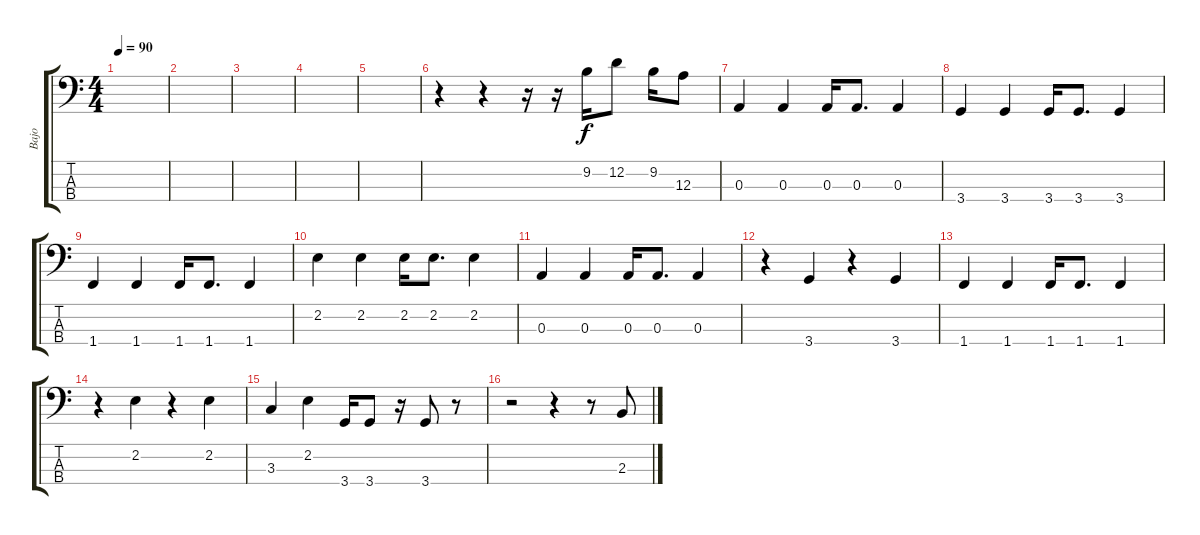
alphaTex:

\track ("Bajo" "Bajo") {instrument electricbassfinger}
\staff {score tabs}
\tuning (G2 D2 A1 E1) {hide}
\ts (4 4)
\tempo 90
\clef f4
\ks c
|
|
|
|
|
r.4 r.4 r.16 r.16 9.2.16 12.2.8 9.2.16 12.3.8 |
0.3.4 0.3.4 0.3.16 0.3.8{d} 0.3.4 |
3.4.4 3.4.4 3.4.16 3.4.8{d} 3.4.4 |
1.4.4 1.4.4 1.4.16 1.4.8{d} 1.4.4 |
2.2.4 2.2.4 2.2.16 2.2.8{d} 2.2.4 |
0.3.4 0.3.4 0.3.16 0.3.8{d} 0.3.4 |
r.4 3.4.4 r.4 3.4.4 |
1.4.4 1.4.4 1.4.16 1.4.8{d} 1.4.4 |
r.4 2.2.4 r.4 2.2.4 |
3.3.4 2.2.4 3.4.16 3.4.8 r.16 3.4.8 r.8 |
r.2 r.4 r.8 2.3{sl}.8
